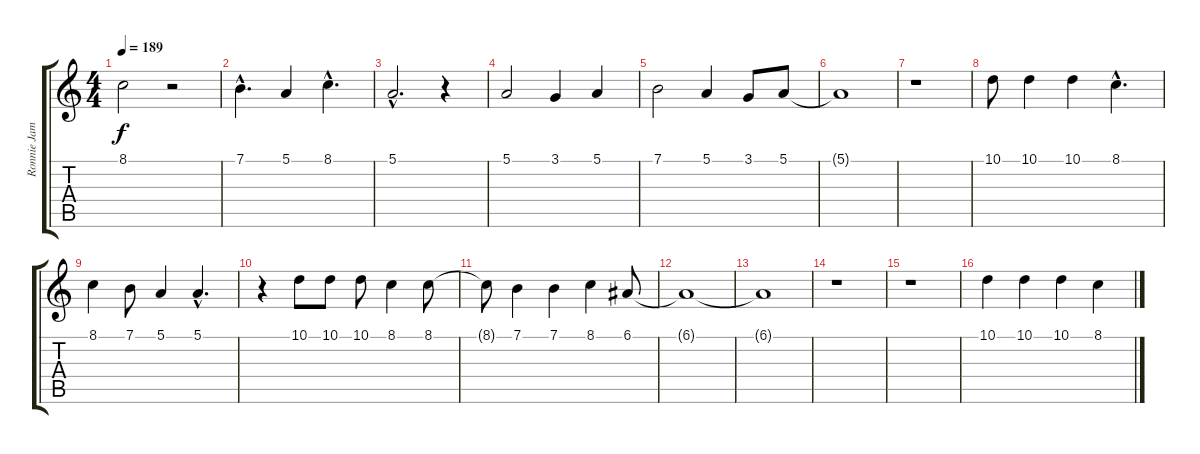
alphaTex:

\track ("Ronnie James Dio" "Ronnie Jam") {instrument lead2sawtooth}
\staff {score tabs}
\tuning (E4 B3 G3 D3 A2 E2) {hide}
\ts (4 4)
\tempo 189
\clef g2
\ks c
8.1.2{dy f} r.2 |
7.1{hac}.4{d} 5.1.4 8.1{hac}.4{d} |
5.1{hac}.2{d} r.4 |
5.1.2 3.1.4 5.1.4 |
7.1.2 5.1.4 3.1.8 5.1.8 |
5.1{t}.1 |
r.1 |
10.1.8 10.1.4 10.1.4 8.1{hac}.4{d} |
8.1.4 7.1.8 5.1.4 5.1{hac}.4{d} |
r.4 10.1.8 10.1.8 10.1.8 8.1.4 8.1.8 |
8.1{t}.8 7.1.4 7.1.4 8.1.4 6.1.8 |
6.1{t}.1 |
6.1{t}.1 |
r.1 |
r.1 |
10.1.4 10.1.4 10.1.4 8.1.4
